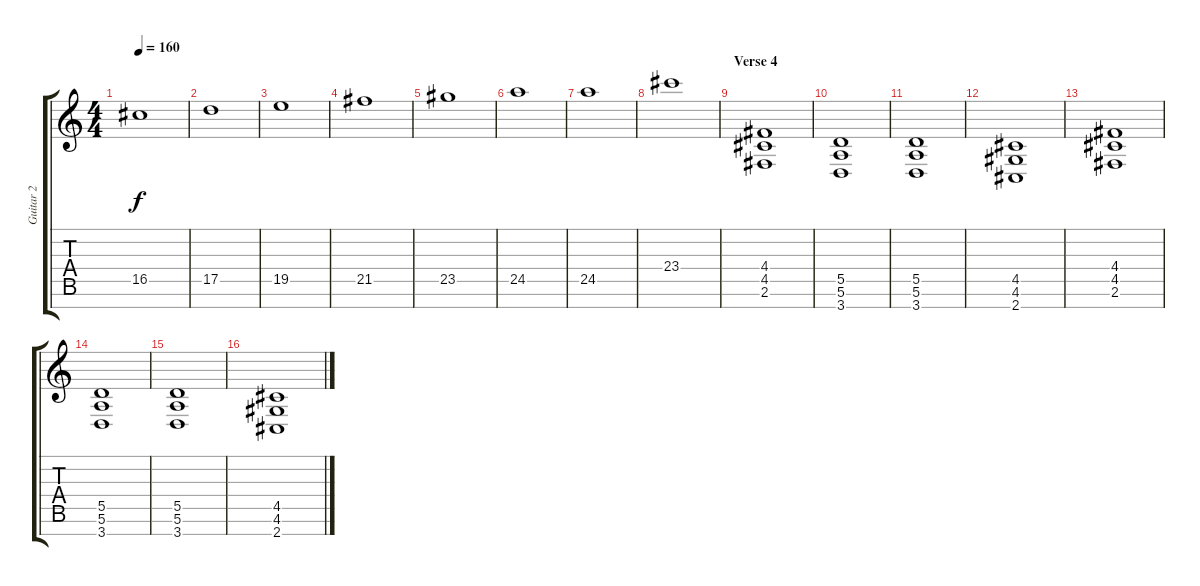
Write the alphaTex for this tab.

\track ("Guitar 2" "Guitar 2") {instrument distortionguitar}
\staff {score tabs}
\tuning (E4 B3 Gb3 D3 A2 E2 B1) {hide}
\ts (4 4)
\tempo 160
\clef g2
\ks c
16.5.1{dy f} |
17.5.1 |
19.5.1 |
21.5.1 |
23.5.1 |
24.5.1 |
24.5.1 |
23.4.1 |
\section ("" "Verse 4")
(4.4 4.5 2.6).1 |
(5.5 5.6 3.7).1 |
(5.5 5.6 3.7).1 |
(4.5 4.6 2.7).1 |
(4.4 4.5 2.6).1 |
(5.5 5.6 3.7).1 |
(5.5 5.6 3.7).1 |
(4.5 4.6 2.7).1
